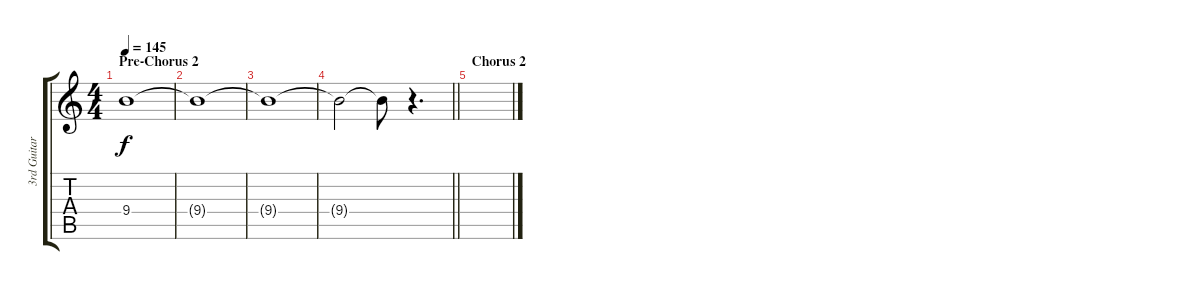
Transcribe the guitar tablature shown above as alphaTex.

\track ("3rd Guitar" "3rd Guitar") {instrument overdrivenguitar}
\staff {score tabs}
\tuning (E4 B3 G3 D3 A2 D2) {hide}
\ts (4 4)
\section ("" "Pre-Chorus 2")
\tempo 145
\clef g2
\ks c
9.4.1{dy f} |
9.4{t}.1 |
9.4{t}.1 |
\barLineRight lightlight
9.4{t}.2 9.4{t}.8 r.4{d} |
\section ("" "Chorus 2")
